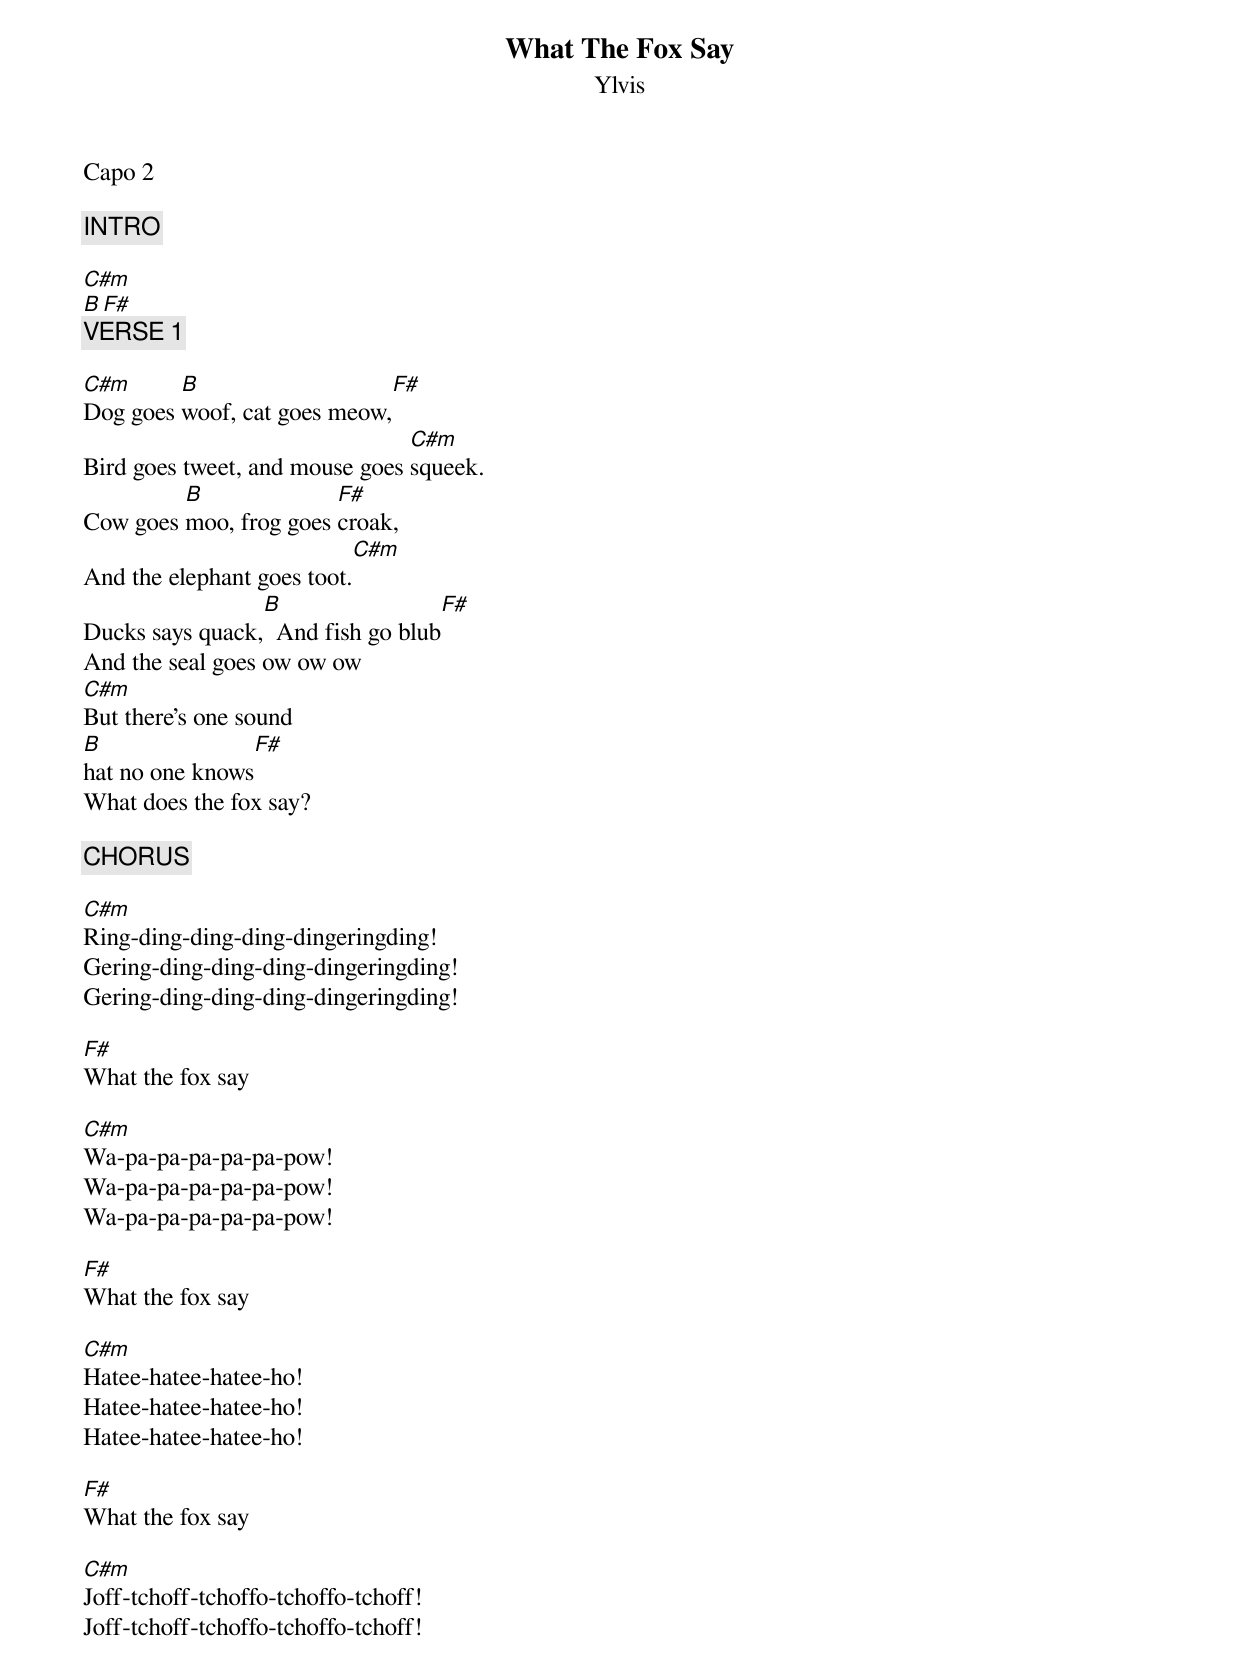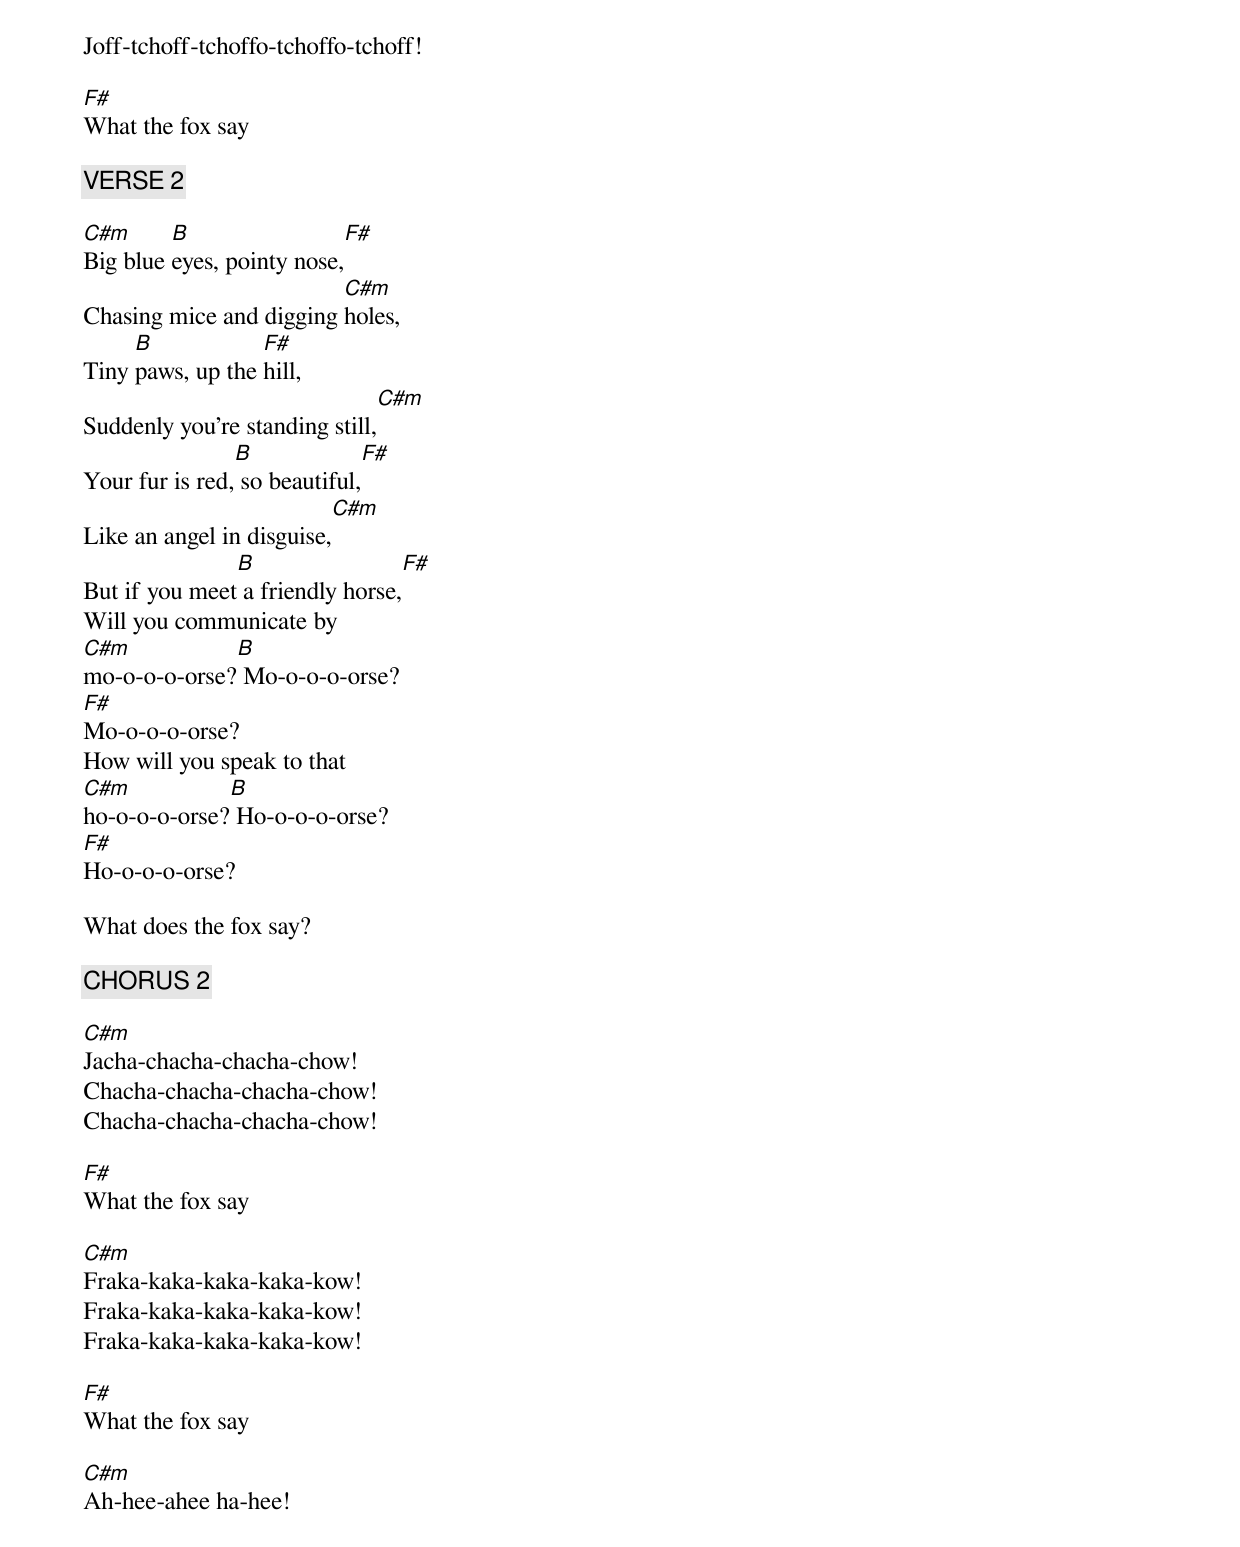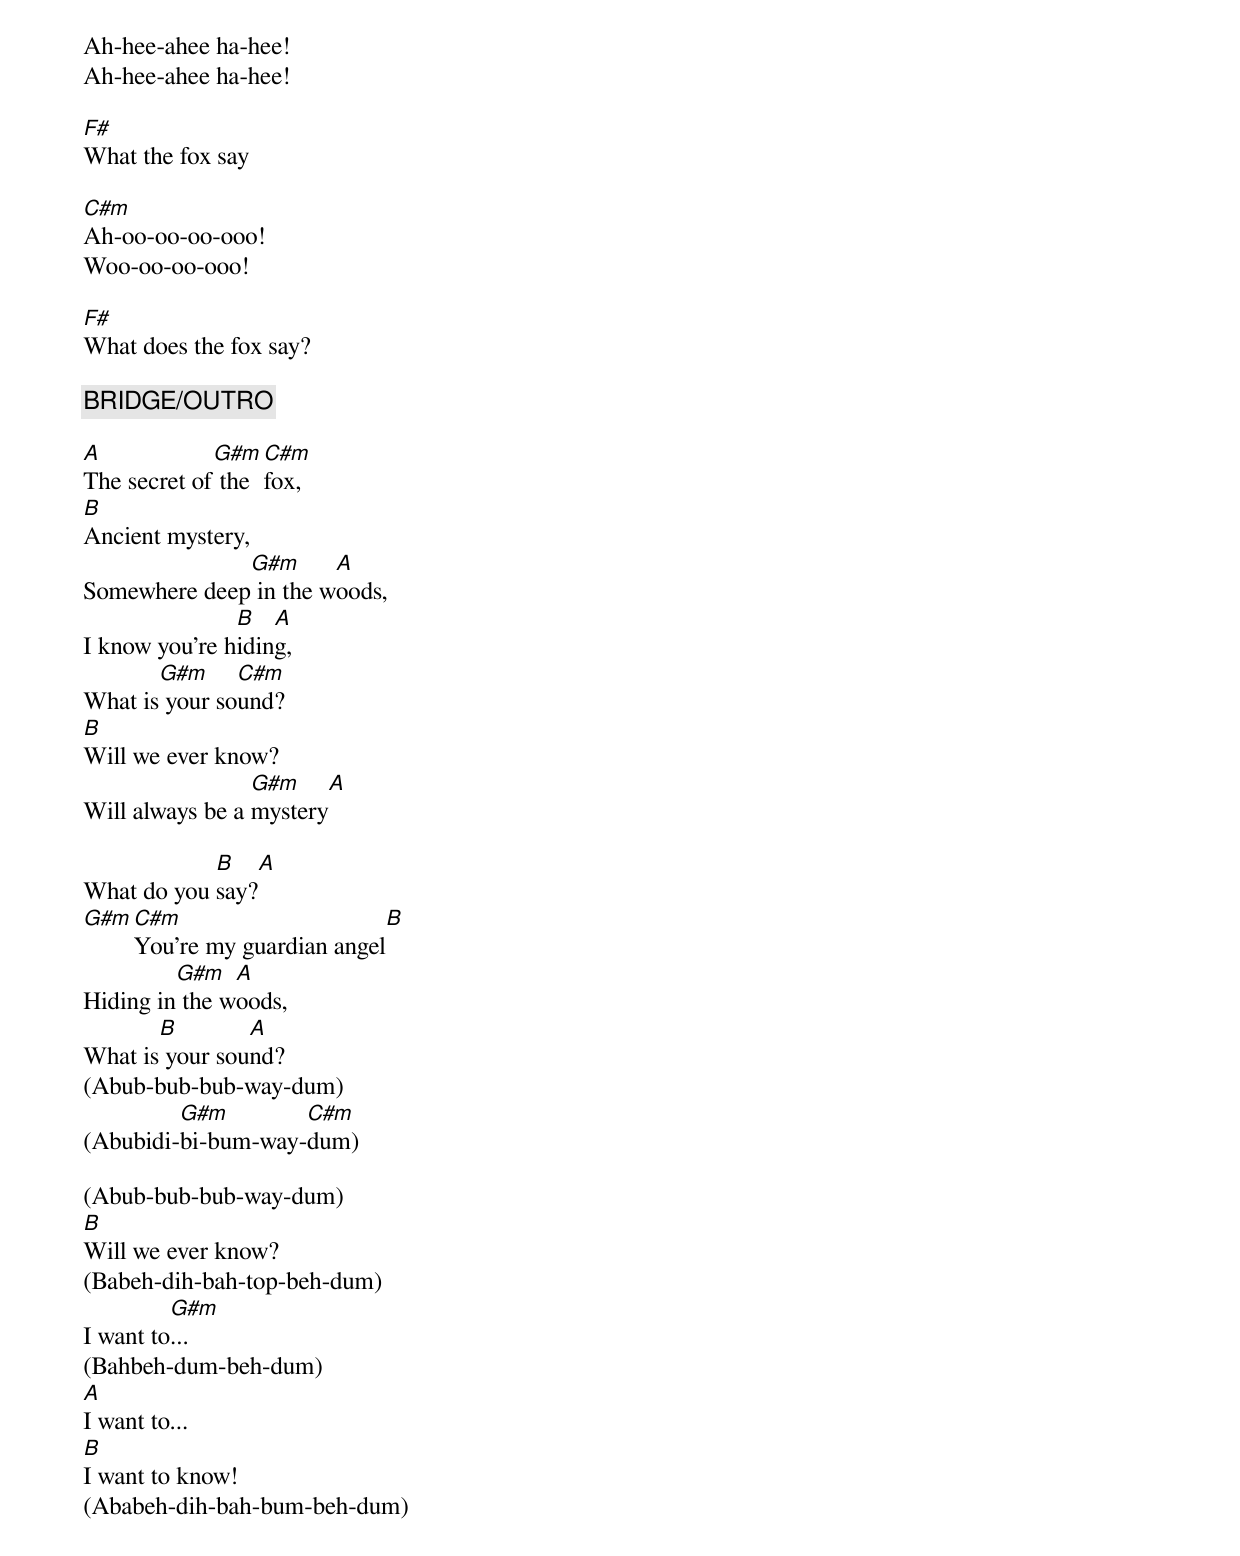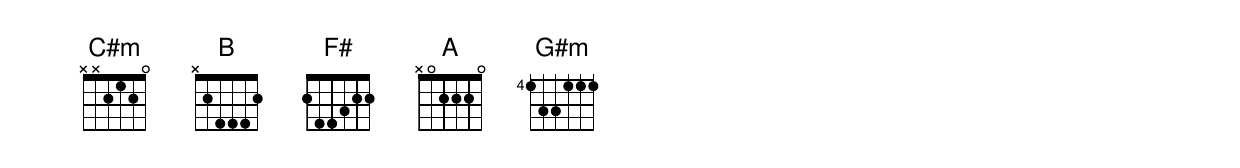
{t: What The Fox Say}
{st: Ylvis}

Capo 2

{c: INTRO}

[C#m]
[B][F#]
{c: VERSE 1}

[C#m]Dog goes [B]woof, cat goes meow,[F#]
Bird goes tweet, and mouse goes [C#m]squeek.
Cow goes [B]moo, frog goes [F#]croak,
And the elephant goes toot.[C#m]
Ducks says quack,[B]  And fish go blub[F#]
And the seal goes ow ow ow
[C#m]But there's one sound
[B]hat no one knows[F#]
What does the fox say?

{c: CHORUS}

[C#m]Ring-ding-ding-ding-dingeringding!
Gering-ding-ding-ding-dingeringding!
Gering-ding-ding-ding-dingeringding!

[F#]What the fox say

[C#m]Wa-pa-pa-pa-pa-pa-pow!
Wa-pa-pa-pa-pa-pa-pow!
Wa-pa-pa-pa-pa-pa-pow!

[F#]What the fox say

[C#m]Hatee-hatee-hatee-ho!
Hatee-hatee-hatee-ho!
Hatee-hatee-hatee-ho!

[F#]What the fox say

[C#m]Joff-tchoff-tchoffo-tchoffo-tchoff!
Joff-tchoff-tchoffo-tchoffo-tchoff!
Joff-tchoff-tchoffo-tchoffo-tchoff!

[F#]What the fox say

{c: VERSE 2}

[C#m]Big blue [B]eyes, pointy nose,[F#]
Chasing mice and digging [C#m]holes,
Tiny [B]paws, up the [F#]hill,
Suddenly you're standing still,[C#m]
Your fur is red,[B] so beautiful,[F#]
Like an angel in disguise,[C#m]
But if you meet[B] a friendly horse,[F#]
Will you communicate by
[C#m]mo-o-o-o-orse?[B] Mo-o-o-o-orse?
[F#]Mo-o-o-o-orse?
How will you speak to that
[C#m]ho-o-o-o-orse?[B] Ho-o-o-o-orse?
[F#]Ho-o-o-o-orse?

What does the fox say?

{c: CHORUS 2}

[C#m]Jacha-chacha-chacha-chow!
Chacha-chacha-chacha-chow!
Chacha-chacha-chacha-chow!

[F#]What the fox say

[C#m]Fraka-kaka-kaka-kaka-kow!
Fraka-kaka-kaka-kaka-kow!
Fraka-kaka-kaka-kaka-kow!

[F#]What the fox say

[C#m]Ah-hee-ahee ha-hee!
Ah-hee-ahee ha-hee!
Ah-hee-ahee ha-hee!

[F#]What the fox say

[C#m]Ah-oo-oo-oo-ooo!
Woo-oo-oo-ooo!

[F#]What does the fox say?

{c: BRIDGE/OUTRO}

[A]The secret of[G#m] the [C#m]fox,
[B]Ancient mystery,
Somewhere deep[G#m] in the w[A]oods,
I know you're h[B]idin[A]g,
What is[G#m] your so[C#m]und?
[B]Will we ever know?
Will always be a [G#m]mystery[A]

What do you [B]say?[A]
[G#m][C#m]You're my guardian angel[B]
Hiding in[G#m] the w[A]oods,
What is[B] your sou[A]nd?
(Abub-bub-bub-way-dum)
(Abubidi-[G#m]bi-bum-way-[C#m]dum)

(Abub-bub-bub-way-dum)
[B]Will we ever know?
(Babeh-dih-bah-top-beh-dum)
I want to[G#m]...
(Bahbeh-dum-beh-dum)
[A]I want to...
[B]I want to know!
(Ababeh-dih-bah-bum-beh-dum)
